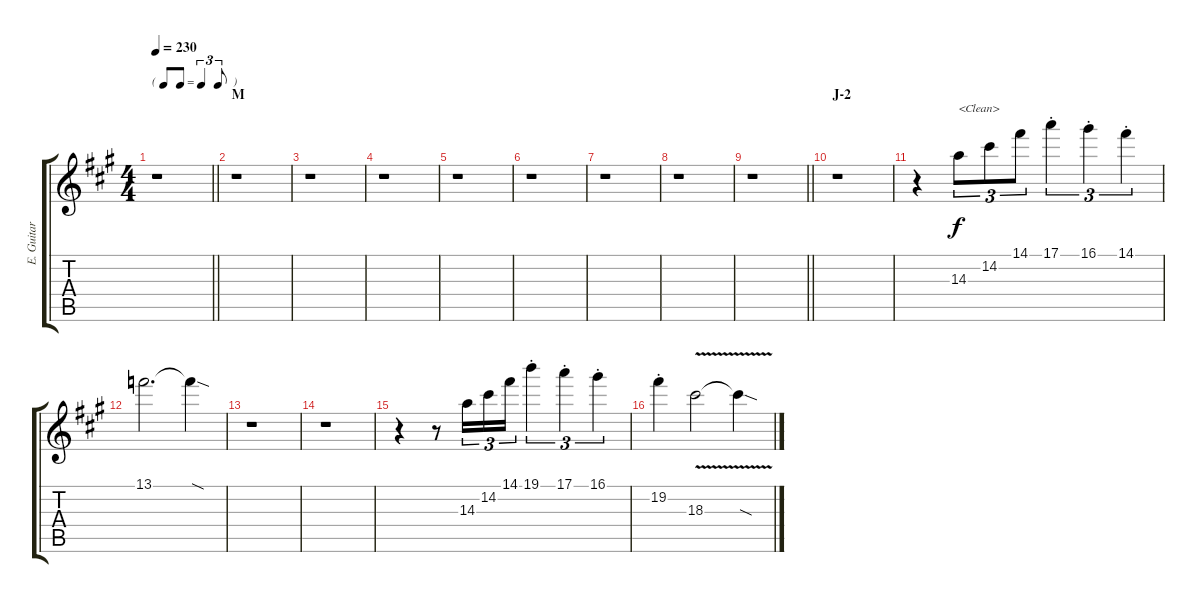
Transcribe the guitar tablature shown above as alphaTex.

\track ("E. Guitar I" "E. Guitar ") {instrument electricguitarjazz}
\staff {score tabs}
\tuning (E4 B3 G3 D3 A2 E2) {hide}
\ts (4 4)
\tf triplet8th
\tempo 230
\clef g2
\barLineRight lightlight
\ks a
r.1{dy f} |
\section ("" "M")
r.1 |
r.1 |
r.1 |
r.1 |
r.1 |
r.1 |
r.1 |
\barLineRight lightlight
r.1 |
\section ("" "J-2")
r.1 |
r.4 14.3.8{tu (3 2) txt "<Clean>" instrument electricguitarjazz} 14.2.8{tu (3 2)} 14.1.8{tu (3 2)} 17.1{st}.4{tu (3 2)} 16.1{st}.4{tu (3 2)} 14.1{st}.4{tu (3 2)} |
13.1.2{d} 13.1{sod t}.4 |
r.1 |
r.1 |
r.4 r.8 14.3.16{tu (3 2)} 14.2.16{tu (3 2)} 14.1.16{tu (3 2)} 19.1{st}.4{tu (3 2)} 17.1{st}.4{tu (3 2)} 16.1{st}.4{tu (3 2)} |
19.2{st}.4 18.3{v}.2 18.3{sod t}.4
